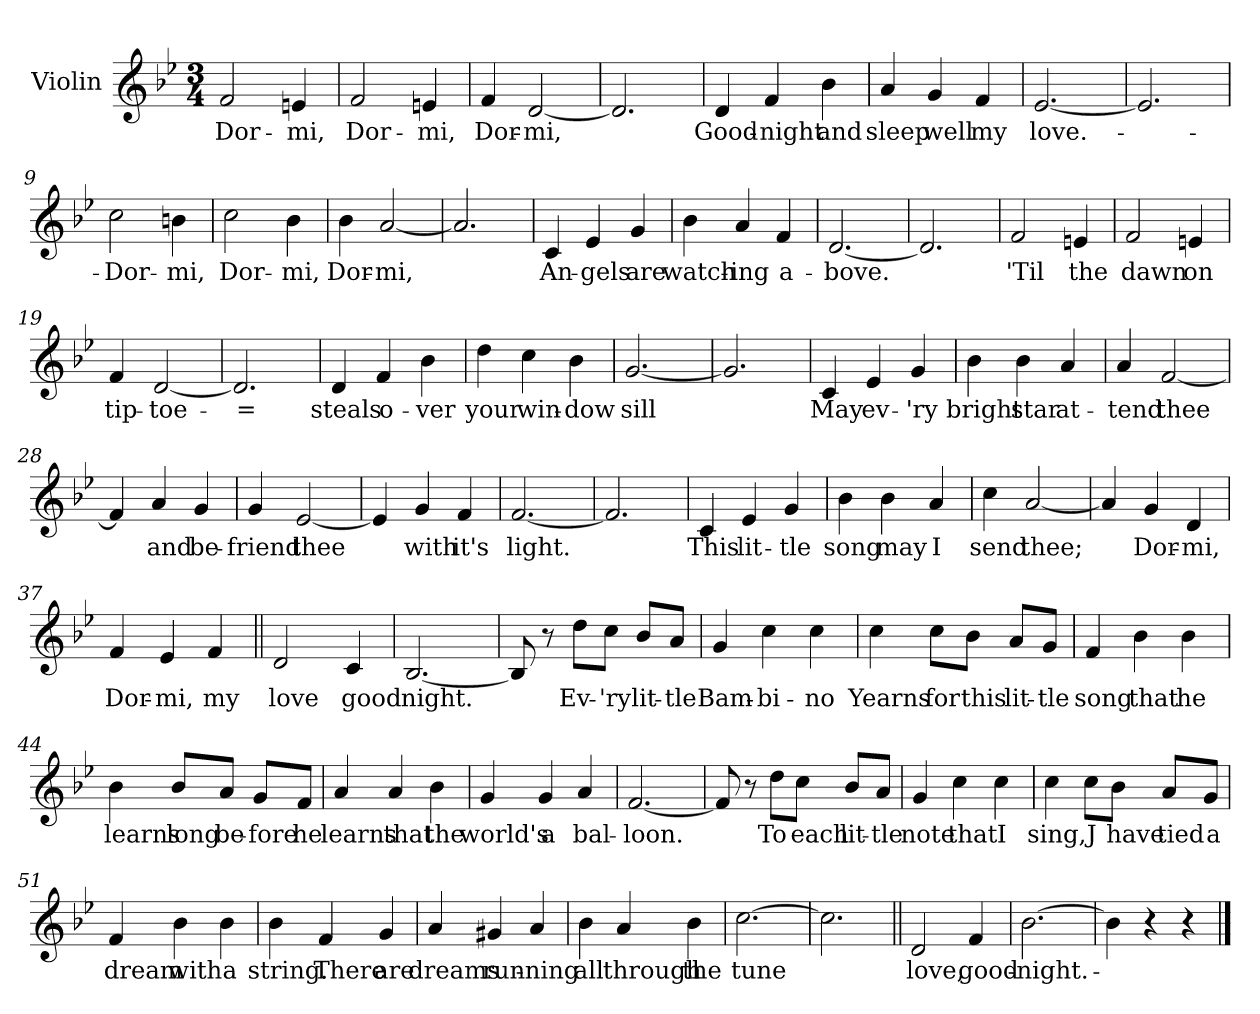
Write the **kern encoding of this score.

**kern	**text
*part1	*part1
*staff1	*staff1
*I"Violin	*
*I'Vln	*
*clefG2	*
*k[b-e-]	*
*B-:	*
*M3/4	*
=1	=1
2f/	Dor-
4en/	-mi,
=2	=2
2f/	Dor-
4en/	-mi,
=3	=3
4f/	Dor-
[2d/	-mi,
=4	=4
2.d/]	.
=5	=5
4d/	Good-
4f/	-night
4b-\	and
=6	=6
4a/	sleep
4g/	well
4f/	my
=7	=7
[2.e-/	love.-
=8	=8
2.e-/]	.
!!LO:LB:g=z
=9	=9
2cc\	Dor-
4bn\	-mi,
=10	=10
2cc\	Dor-
4b-\	-mi,
=11	=11
4b-\	Dor-
[2a/	-mi,
=12	=12
2.a/]	.
=13	=13
4c/	An-
4e-/	-gels
4g/	are
=14	=14
4b-\	watch-
4a/	-ing
4f/	a-
=15	=15
[2.d/	-bove.
=16	=16
2.d/]	.
!!LO:LB:g=z
=17	=17
2f/	'Til
4en/	the
=18	=18
2f/	dawn
4en/	on
=19	=19
4f/	tip-
[2d/	-toe-
=20	=20
2.d/]	-=
=21	=21
4d/	steals
4f/	o-
4b-\	-ver
=22	=22
4dd\	your
4cc\	win-
4b-\	-dow
=23	=23
[2.g/	sill
=24	=24
2.g/]	.
!!LO:LB:g=z
=25	=25
4c/	May
4e-/	ev-
4g/	-'ry
=26	=26
4b-\	bright
4b-\	star
4a/	at-
=27	=27
4a/	-tend
[2f/	thee
=28	=28
4f/]	.
4a/	and
4g/	be-
=29	=29
4g/	-friend
[2e-/	thee
=30	=30
4e-/]	.
4g/	with
4f/	it's
=31	=31
[2.f/	light.
=32	=32
2.f/]	.
=33	=33
4c/	This
4e-/	lit-
4g/	-tle
!!LO:LB:g=z
=34	=34
4b-\	song
4b-\	may
4a/	I
=35	=35
4cc\	send
[2a/	thee;
=36	=36
4a/]	.
4g/	Dor-
4d/	-mi,
=37	=37
4f/	Dor-
4e-/	-mi,
4f/	my
=38||	=38||
2d/	love
4c/	good
=39	=39
[2.B-/	night.
=40	=40
8B-/]	.
8r	.
8dd\L	Ev-
8cc\J	-'ry
8b-/L	lit-
8a/J	-tle
=41	=41
4g/	Bam-
4cc\	-bi-
4cc\	-no
!!LO:LB:g=z
=42	=42
4cc\	Yearns
8cc\L	for
8b-\J	this
8a/L	lit-
8g/J	-tle
=43	=43
4f/	song
4b-\	that
4b-\	he
=44	=44
4b-\	learns
8b-/L	long
8a/J	be-
8g/L	-fore
8f/J	he
=45	=45
4a/	learns
4a/	that
4b-\	the
=46	=46
4g/	world's
4g/	a
4a/	bal-
=47	=47
[2.f/	-loon.
!!LO:LB:g=z
=48	=48
8f/]	.
8r	.
8dd\L	To
8cc\J	each
8b-/L	lit-
8a/J	-tle
=49	=49
4g/	note
4cc\	that
4cc\	I
=50	=50
4cc\	sing,
8cc\L	J
8b-\J	have
8a/L	tied
8g/J	a
=51	=51
4f/	dream
4b-\	with
4b-\	a
=52	=52
4b-\	string.
4f/	There
4g/	are
=53	=53
4a/	dreams
4g#X/	run-
4a/	-ning
!!LO:LB:g=z
=54	=54
4b-\	all
4a/	through
4b-\	the
=55	=55
[2.cc\	tune
=56	=56
2.cc\]	.
=57||	=57||
2d/	love,
4f/	good-
=58	=58
[2.b-\	-night.-
=59	=59
4b-\]	.
4r	.
4r	.
==	==
*-	*-
